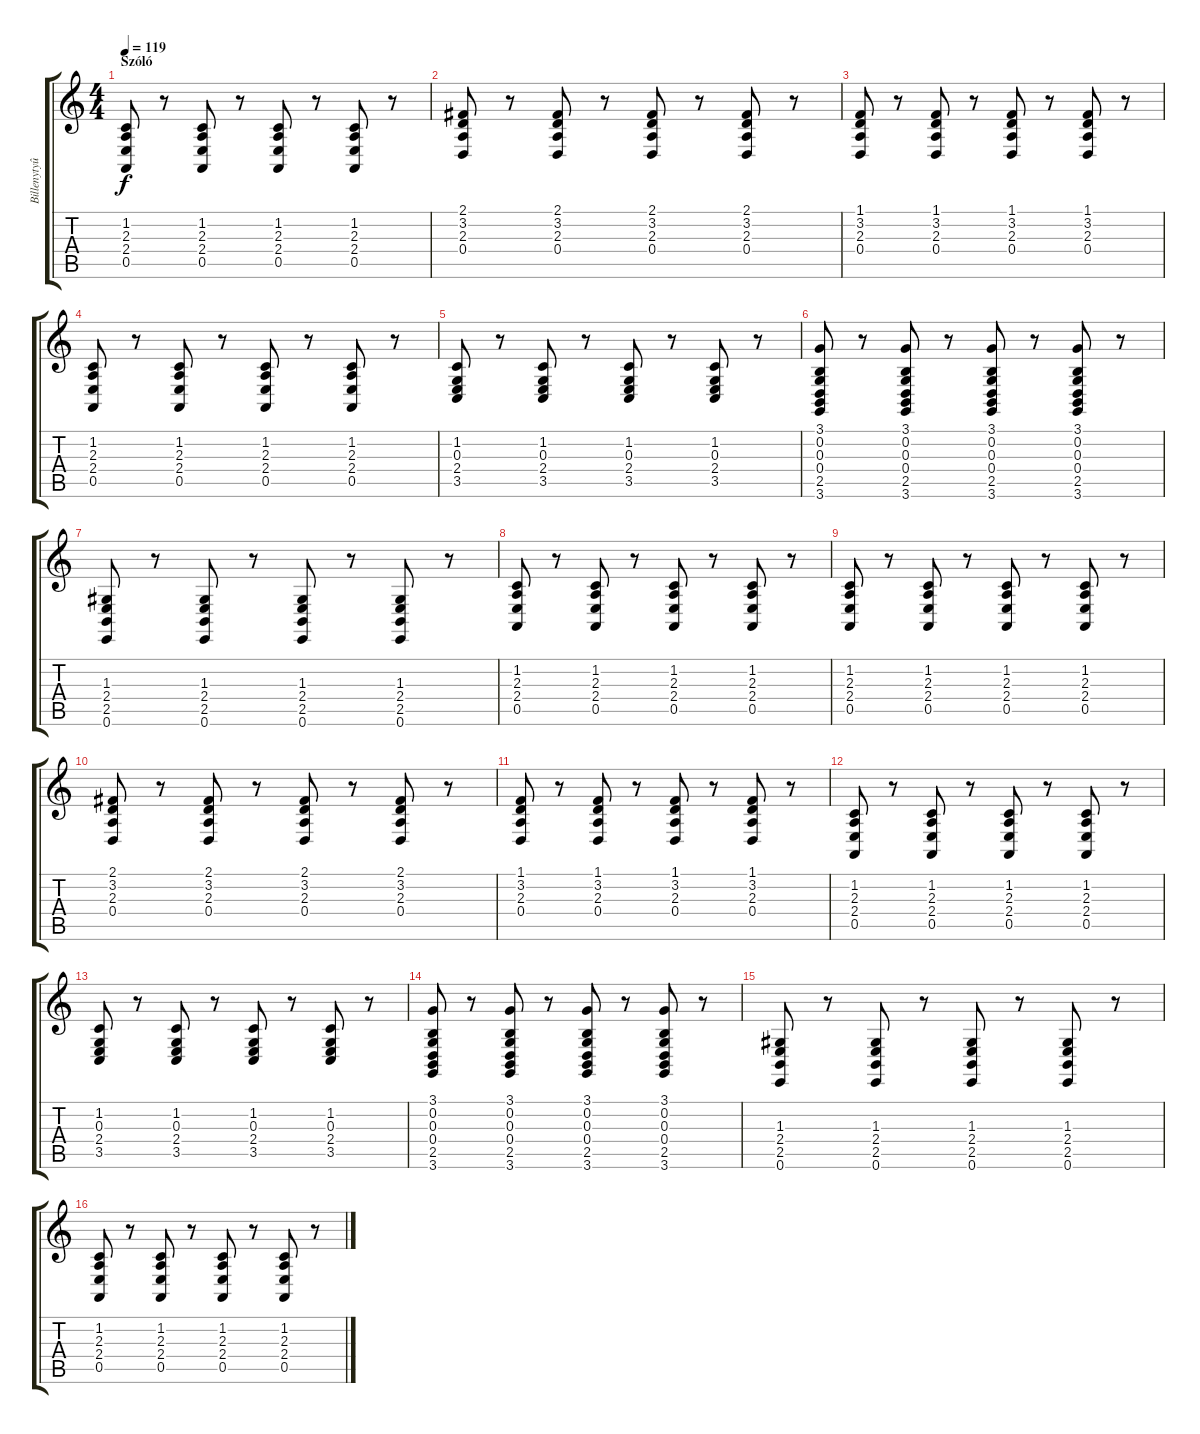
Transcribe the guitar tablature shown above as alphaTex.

\track ("Billenytyû" "Billenytyû") {instrument stringensemble1}
\staff {score tabs}
\tuning (E4 B3 G3 D3 A2 E2) {hide}
\ts (4 4)
\section ("" "Szóló")
\tempo 119
\clef g2
\ks c
(1.2 2.3 2.4 0.5).8{dy f} r.8 (1.2 2.3 2.4 0.5).8 r.8 (1.2 2.3 2.4 0.5).8 r.8 (1.2 2.3 2.4 0.5).8 r.8 |
(2.1 3.2 2.3 0.4).8 r.8 (2.1 3.2 2.3 0.4).8 r.8 (2.1 3.2 2.3 0.4).8 r.8 (2.1 3.2 2.3 0.4).8 r.8 |
(1.1 3.2 2.3 0.4).8 r.8 (1.1 3.2 2.3 0.4).8 r.8 (1.1 3.2 2.3 0.4).8 r.8 (1.1 3.2 2.3 0.4).8 r.8 |
(1.2 2.3 2.4 0.5).8 r.8 (1.2 2.3 2.4 0.5).8 r.8 (1.2 2.3 2.4 0.5).8 r.8 (1.2 2.3 2.4 0.5).8 r.8 |
(1.2 0.3 2.4 3.5).8 r.8 (1.2 0.3 2.4 3.5).8 r.8 (1.2 0.3 2.4 3.5).8 r.8 (1.2 0.3 2.4 3.5).8 r.8 |
(3.1 0.2 0.3 0.4 2.5 3.6).8 r.8 (3.1 0.2 0.3 0.4 2.5 3.6).8 r.8 (3.1 0.2 0.3 0.4 2.5 3.6).8 r.8 (3.1 0.2 0.3 0.4 2.5 3.6).8 r.8 |
(1.3 2.4 2.5 0.6).8 r.8 (1.3 2.4 2.5 0.6).8 r.8 (1.3 2.4 2.5 0.6).8 r.8 (1.3 2.4 2.5 0.6).8 r.8 |
(1.2 2.3 2.4 0.5).8 r.8 (1.2 2.3 2.4 0.5).8 r.8 (1.2 2.3 2.4 0.5).8 r.8 (1.2 2.3 2.4 0.5).8 r.8 |
(1.2 2.3 2.4 0.5).8 r.8 (1.2 2.3 2.4 0.5).8 r.8 (1.2 2.3 2.4 0.5).8 r.8 (1.2 2.3 2.4 0.5).8 r.8 |
(2.1 3.2 2.3 0.4).8 r.8 (2.1 3.2 2.3 0.4).8 r.8 (2.1 3.2 2.3 0.4).8 r.8 (2.1 3.2 2.3 0.4).8 r.8 |
(1.1 3.2 2.3 0.4).8 r.8 (1.1 3.2 2.3 0.4).8 r.8 (1.1 3.2 2.3 0.4).8 r.8 (1.1 3.2 2.3 0.4).8 r.8 |
(1.2 2.3 2.4 0.5).8 r.8 (1.2 2.3 2.4 0.5).8 r.8 (1.2 2.3 2.4 0.5).8 r.8 (1.2 2.3 2.4 0.5).8 r.8 |
(1.2 0.3 2.4 3.5).8 r.8 (1.2 0.3 2.4 3.5).8 r.8 (1.2 0.3 2.4 3.5).8 r.8 (1.2 0.3 2.4 3.5).8 r.8 |
(3.1 0.2 0.3 0.4 2.5 3.6).8 r.8 (3.1 0.2 0.3 0.4 2.5 3.6).8 r.8 (3.1 0.2 0.3 0.4 2.5 3.6).8 r.8 (3.1 0.2 0.3 0.4 2.5 3.6).8 r.8 |
(1.3 2.4 2.5 0.6).8 r.8 (1.3 2.4 2.5 0.6).8 r.8 (1.3 2.4 2.5 0.6).8 r.8 (1.3 2.4 2.5 0.6).8 r.8 |
(1.2 2.3 2.4 0.5).8 r.8 (1.2 2.3 2.4 0.5).8 r.8 (1.2 2.3 2.4 0.5).8 r.8 (1.2 2.3 2.4 0.5).8 r.8
